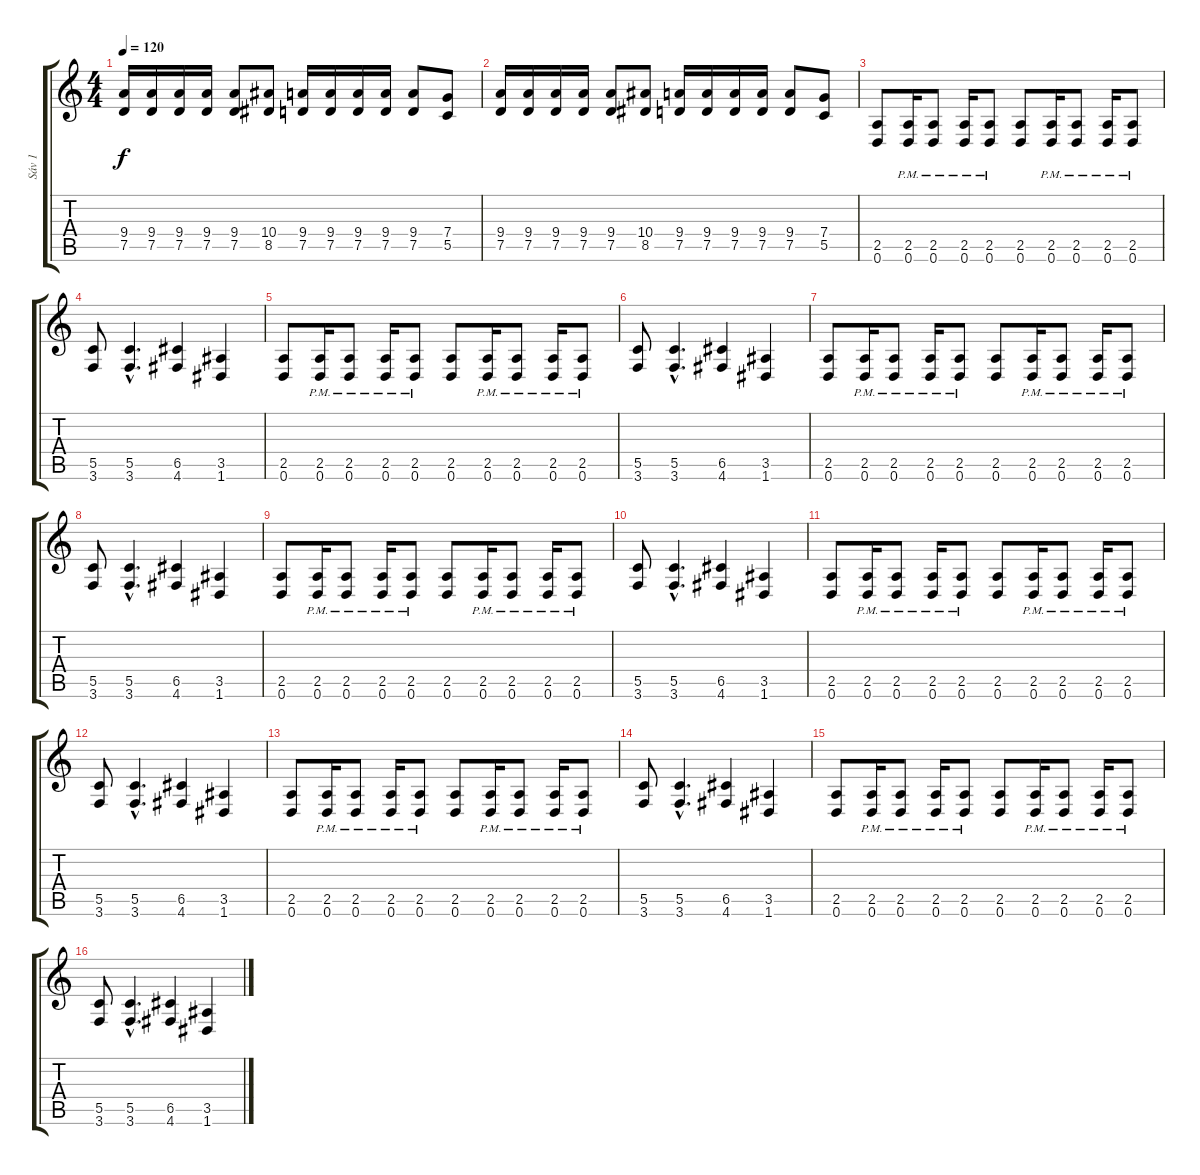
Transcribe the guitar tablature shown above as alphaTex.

\track ("Sáv 1" "Sáv 1") {instrument distortionguitar}
\staff {score tabs}
\tuning (D4 A3 F3 C3 G2 D2) {hide}
\ts (4 4)
\tempo 120
\clef g2
\ks c
(9.4 7.5).16{dy f} (9.4 7.5).16 (9.4 7.5).16 (9.4 7.5).16 (9.4 7.5).8 (10.4 8.5).8 (9.4 7.5).16 (9.4 7.5).16 (9.4 7.5).16 (9.4 7.5).16 (9.4 7.5).8 (7.4 5.5).8 |
(9.4 7.5).16 (9.4 7.5).16 (9.4 7.5).16 (9.4 7.5).16 (9.4 7.5).8 (10.4 8.5).8 (9.4 7.5).16 (9.4 7.5).16 (9.4 7.5).16 (9.4 7.5).16 (9.4 7.5).8 (7.4 5.5).8 |
(2.5 0.6).8 (2.5{pm} 0.6{pm}).16 (2.5{pm} 0.6{pm}).8 (2.5{pm} 0.6{pm}).16 (2.5{pm} 0.6{pm}).8 (2.5 0.6).8 (2.5{pm} 0.6{pm}).16 (2.5{pm} 0.6{pm}).8 (2.5{pm} 0.6{pm}).16 (2.5{pm} 0.6{pm}).8 |
(5.5 3.6).8 (5.5{hac} 3.6{hac}).4{d} (6.5 4.6).4 (3.5 1.6).4 |
(2.5 0.6).8 (2.5{pm} 0.6{pm}).16 (2.5{pm} 0.6{pm}).8 (2.5{pm} 0.6{pm}).16 (2.5{pm} 0.6{pm}).8 (2.5 0.6).8 (2.5{pm} 0.6{pm}).16 (2.5{pm} 0.6{pm}).8 (2.5{pm} 0.6{pm}).16 (2.5{pm} 0.6{pm}).8 |
(5.5 3.6).8 (5.5{hac} 3.6{hac}).4{d} (6.5 4.6).4 (3.5 1.6).4 |
(2.5 0.6).8 (2.5{pm} 0.6{pm}).16 (2.5{pm} 0.6{pm}).8 (2.5{pm} 0.6{pm}).16 (2.5{pm} 0.6{pm}).8 (2.5 0.6).8 (2.5{pm} 0.6{pm}).16 (2.5{pm} 0.6{pm}).8 (2.5{pm} 0.6{pm}).16 (2.5{pm} 0.6{pm}).8 |
(5.5 3.6).8 (5.5{hac} 3.6{hac}).4{d} (6.5 4.6).4 (3.5 1.6).4 |
(2.5 0.6).8 (2.5{pm} 0.6{pm}).16 (2.5{pm} 0.6{pm}).8 (2.5{pm} 0.6{pm}).16 (2.5{pm} 0.6{pm}).8 (2.5 0.6).8 (2.5{pm} 0.6{pm}).16 (2.5{pm} 0.6{pm}).8 (2.5{pm} 0.6{pm}).16 (2.5{pm} 0.6{pm}).8 |
(5.5 3.6).8 (5.5{hac} 3.6{hac}).4{d} (6.5 4.6).4 (3.5 1.6).4 |
(2.5 0.6).8 (2.5{pm} 0.6{pm}).16 (2.5{pm} 0.6{pm}).8 (2.5{pm} 0.6{pm}).16 (2.5{pm} 0.6{pm}).8 (2.5 0.6).8 (2.5{pm} 0.6{pm}).16 (2.5{pm} 0.6{pm}).8 (2.5{pm} 0.6{pm}).16 (2.5{pm} 0.6{pm}).8 |
(5.5 3.6).8 (5.5{hac} 3.6{hac}).4{d} (6.5 4.6).4 (3.5 1.6).4 |
(2.5 0.6).8 (2.5{pm} 0.6{pm}).16 (2.5{pm} 0.6{pm}).8 (2.5{pm} 0.6{pm}).16 (2.5{pm} 0.6{pm}).8 (2.5 0.6).8 (2.5{pm} 0.6{pm}).16 (2.5{pm} 0.6{pm}).8 (2.5{pm} 0.6{pm}).16 (2.5{pm} 0.6{pm}).8 |
(5.5 3.6).8 (5.5{hac} 3.6{hac}).4{d} (6.5 4.6).4 (3.5 1.6).4 |
(2.5 0.6).8 (2.5{pm} 0.6{pm}).16 (2.5{pm} 0.6{pm}).8 (2.5{pm} 0.6{pm}).16 (2.5{pm} 0.6{pm}).8 (2.5 0.6).8 (2.5{pm} 0.6{pm}).16 (2.5{pm} 0.6{pm}).8 (2.5{pm} 0.6{pm}).16 (2.5{pm} 0.6{pm}).8 |
(5.5 3.6).8 (5.5{hac} 3.6{hac}).4{d} (6.5 4.6).4 (3.5 1.6).4
